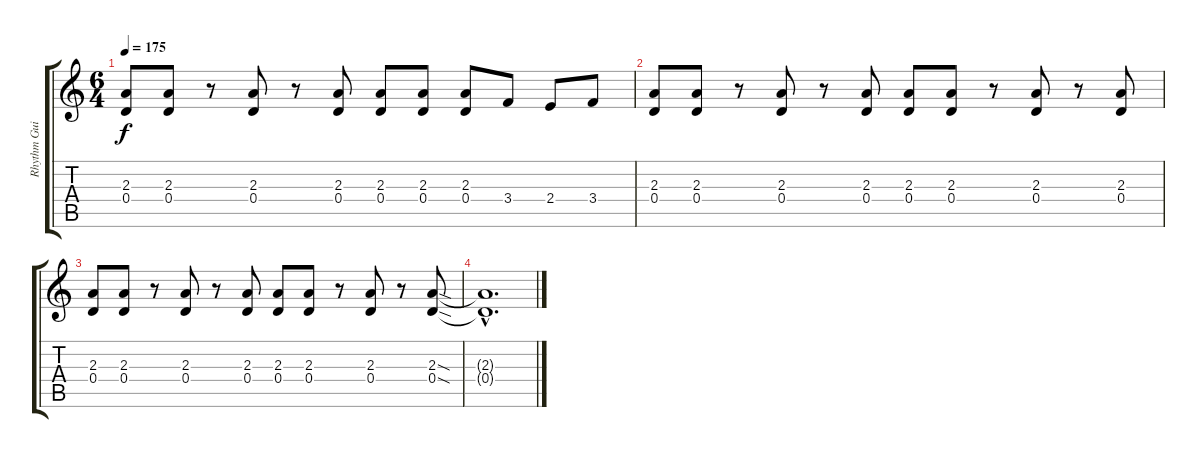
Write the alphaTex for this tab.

\track ("Rhythm Guitar" "Rhythm Gui") {instrument distortionguitar}
\staff {score tabs}
\tuning (E4 B3 G3 D3 A2 E2) {hide}
\ts (6 4)
\tempo 175
\clef g2
\ks c
(2.3 0.4).8{dy f} (2.3 0.4).8 r.8 (2.3 0.4).8 r.8 (2.3 0.4).8 (2.3 0.4).8 (2.3 0.4).8 (2.3 0.4).8 3.4.8 2.4.8 3.4.8 |
(2.3 0.4).8 (2.3 0.4).8 r.8 (2.3 0.4).8 r.8 (2.3 0.4).8 (2.3 0.4).8 (2.3 0.4).8 r.8 (2.3 0.4).8 r.8 (2.3 0.4).8 |
(2.3 0.4).8 (2.3 0.4).8 r.8 (2.3 0.4).8 r.8 (2.3 0.4).8 (2.3 0.4).8 (2.3 0.4).8 r.8 (2.3 0.4).8 r.8 (2.3{sod} 0.4{sod}).8 |
(2.3{hac t} 0.4{hac t}).1{d}
